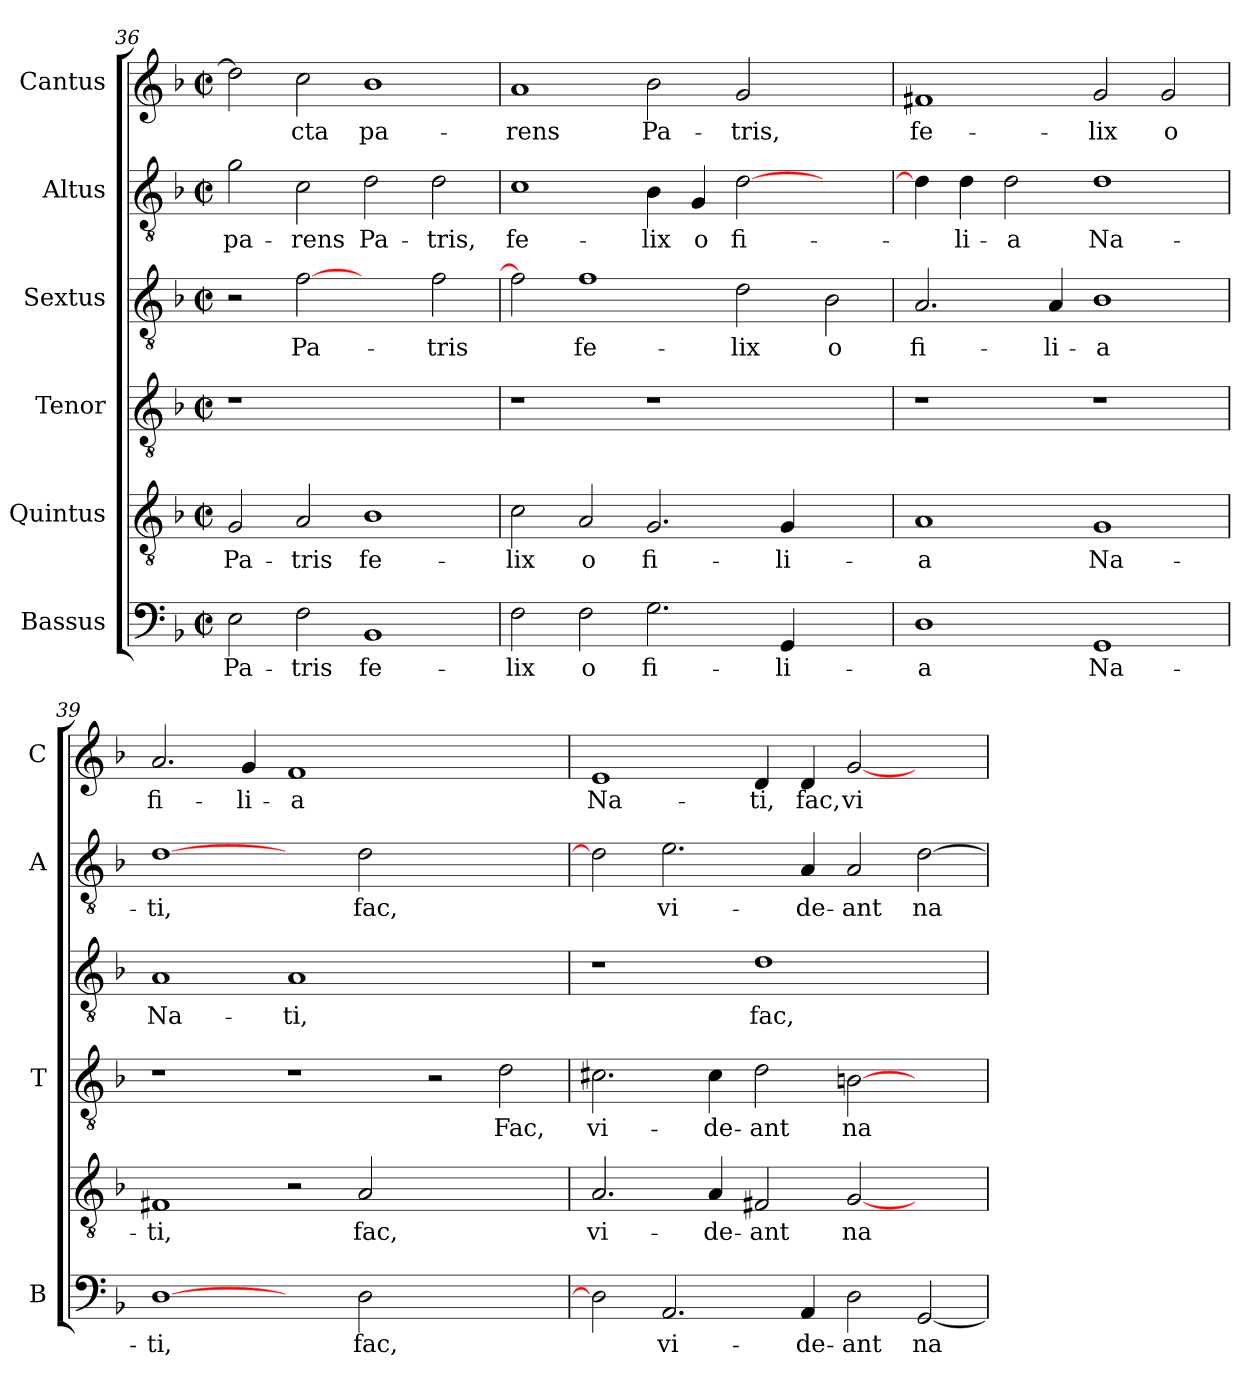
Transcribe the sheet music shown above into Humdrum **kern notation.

**kern	**text	**kern	**text	**kern	**text	**kern	**text	**kern	**text	**kern	**text
*part6	*part6	*part5	*part5	*part4	*part4	*part3	*part3	*part2	*part2	*part1	*part1
*staff6	*staff6	*staff5	*staff5	*staff4	*staff4	*staff3	*staff3	*staff2	*staff2	*staff1	*staff1
*I"Bassus	*	*I"Quintus	*	*I"Tenor	*	*I"Sextus	*	*I"Altus	*	*I"Cantus	*
*I'B	*	*	*	*I'T	*	*	*	*I'A	*	*I'C	*
*clefF4	*	*clefGv2	*	*clefGv2	*	*clefGv2	*	*clefGv2	*	*clefG2	*
*k[b-]	*	*k[b-]	*	*k[b-]	*	*k[b-]	*	*k[b-]	*	*k[b-]	*
*F:	*	*F:	*	*F:	*	*F:	*	*F:	*	*F:	*
*M2/2	*	*M2/2	*	*M2/2	*	*M2/2	*	*M2/2	*	*M2/2	*
*met(c|)	*	*met(c|)	*	*met(c|)	*	*met(c|)	*	*met(c|)	*	*met(c|)	*
=36	=36	=36	=36	=36	=36	=36	=36	=36	=36	=36	=36
2E\	Pa-	2G/	Pa-	1r	.	2r	.	2g\	pa-	2dd\]	.
2F\	-tris	2A/	-tris	.	.	[2f	Pa-	2c\	-rens	2cc\	-cta
1BB-	fe-	1B-	fe-	1ryy	.	2ryy	.	2d\	Pa-	1b-	pa-
.	.	.	.	.	.	2f\	-tris	2d\	-tris,	.	.
!!LO:PB:g=z
=37	=37	=37	=37	=37	=37	=37	=37	=37	=37	=37	=37
2F\	-lix	2c\	-lix	1r	.	2f]	.	1c	fe-	1a	-rens
2F\	o	2A/	o	.	.	1f	fe-	.	.	.	.
2.G\	fi-	2.G/	fi-	1r	.	.	.	4B-\	-lix	2b-\	Pa-
.	.	.	.	.	.	.	.	4G/	o	.	.
.	.	.	.	.	.	2d\	-lix	[2d\	fi-	2g/	-tris,
4GG/	-li-	4G/	-li-	.	.	.	.	.	.	.	.
2ryy	.	2ryy	.	2ryy	.	2B-\	o	2ryy	.	2ryy	.
=38	=38	=38	=38	=38	=38	=38	=38	=38	=38	=38	=38
1D	-a	1A	-a	1r	.	2.A/	fi-	4d\]	.	1f#X	fe-
.	.	.	.	.	.	.	.	4d\	-li-	.	.
.	.	.	.	.	.	.	.	2d\	-a	.	.
.	.	.	.	.	.	4A/	-li-	.	.	.	.
1GG	Na-	1G	Na-	1r	.	1B-	-a	1d	Na-	2g/	-lix
.	.	.	.	.	.	.	.	.	.	2g/	o
=39	=39	=39	=39	=39	=39	=39	=39	=39	=39	=39	=39
[1D	-ti,	1F#X	-ti,	1r	.	1A	Na-	[1d	-ti,	2.a/	fi-
.	.	.	.	.	.	.	.	.	.	4g/	-li-
2ryy	.	2r	.	1r	.	1A	-ti,	2ryy	.	1f	-a
2D\	fac,	2A/	fac,	.	.	.	.	2d\	fac,	.	.
1ryy	.	1ryy	.	2r	.	1ryy	.	1ryy	.	1ryy	.
.	.	.	.	2d\	Fac,	.	.	.	.	.	.
!!LO:LB:g=z
=40	=40	=40	=40	=40	=40	=40	=40	=40	=40	=40	=40
2D]	.	2.A/	vi-	2.c#X\	vi-	1r	.	2d]	.	1e	Na-
2.AA/	vi-	.	.	.	.	.	.	2.e\	vi-	.	.
.	.	4A/	-de-	4c#\	-de-	.	.	.	.	.	.
.	.	2F#X/	-ant	2d\	-ant	1d	fac,	.	.	4d/	-ti,
4AA/	-de-	.	.	.	.	.	.	4A/	-de-	4d/	fac,
2D\	-ant	[2G/	na-	[2Bn\	na-	.	.	2A/	-ant	[2g/	vi-
[2GG/	na-	2ryy	.	2ryy	.	2ryy	.	[2d\	na-	2ryy	.
=	=	=	=	=	=	=	=	=	=	=	=
*-	*-	*-	*-	*-	*-	*-	*-	*-	*-	*-	*-
